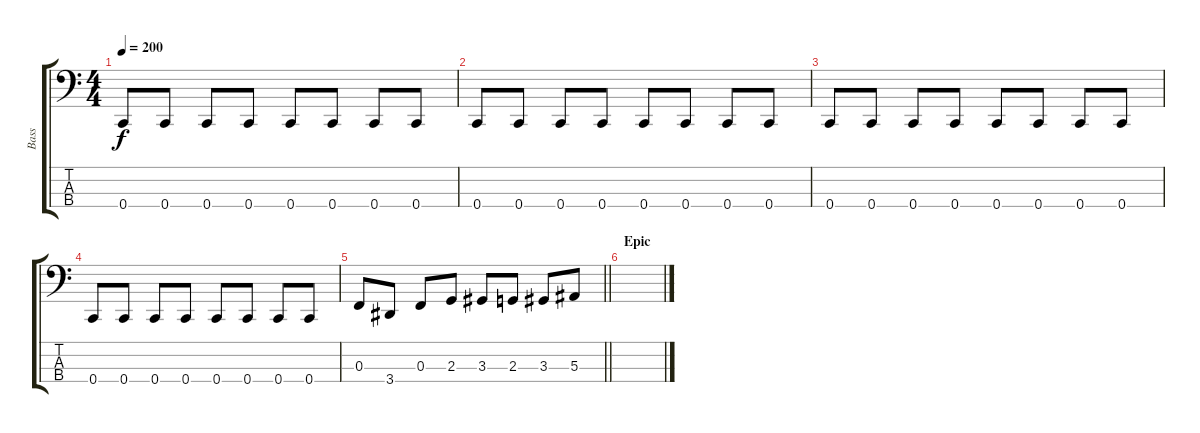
\track ("Bass" "Bass") {instrument electricbassfinger}
\staff {score tabs}
\tuning (Eb2 Bb1 F1 C1) {hide}
\ts (4 4)
\tempo 200
\clef f4
\ks c
0.4.8{dy f} 0.4.8 0.4.8 0.4.8 0.4.8 0.4.8 0.4.8 0.4.8 |
0.4.8 0.4.8 0.4.8 0.4.8 0.4.8 0.4.8 0.4.8 0.4.8 |
0.4.8 0.4.8 0.4.8 0.4.8 0.4.8 0.4.8 0.4.8 0.4.8 |
0.4.8 0.4.8 0.4.8 0.4.8 0.4.8 0.4.8 0.4.8 0.4.8 |
\barLineRight lightlight
0.3.8 3.4.8 0.3.8 2.3.8 3.3.8 2.3.8 3.3.8 5.3.8 |
\section ("" "Epic")
